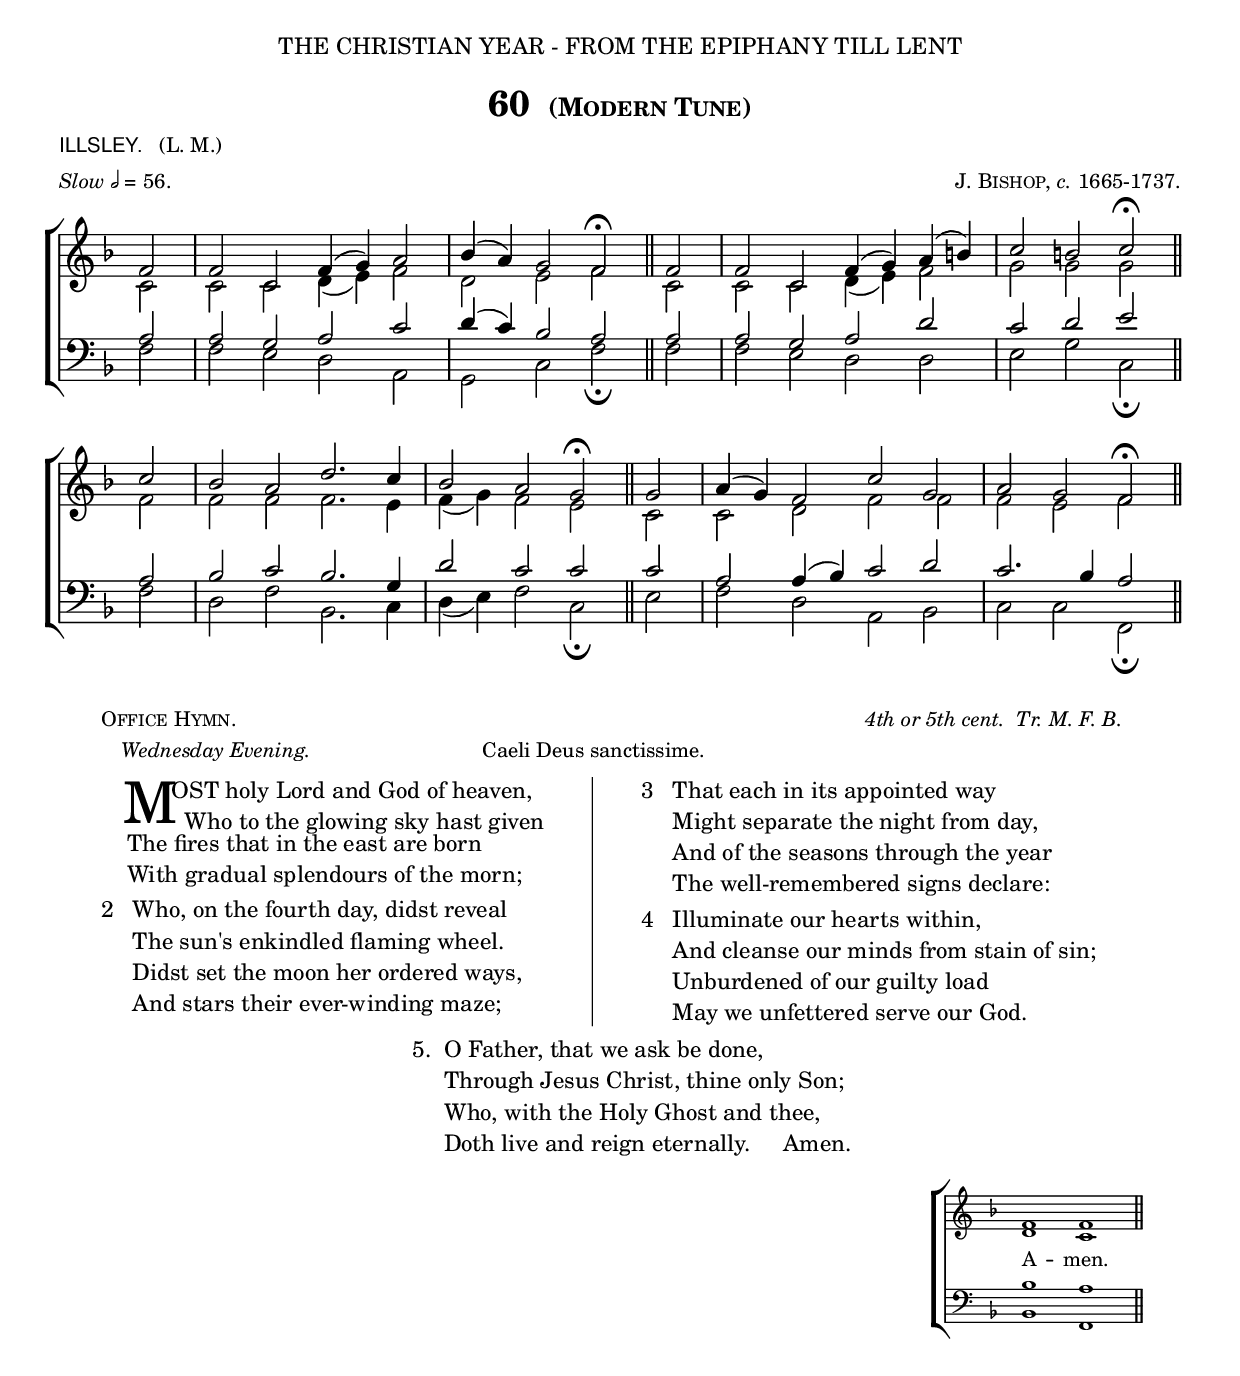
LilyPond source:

%%%116e.png
%%%Hymn 60 modern tune. Illsley. Most holy Lord and God of heaven
%%%Version 1

\version "2.10"

\header {
	dedication = \markup { \center-align { \line {  "THE CHRISTIAN YEAR - FROM THE EPIPHANY TILL LENT" } 
					       \hspace #1
						} }	
  title = \markup { "60 " \large \smallCaps "(Modern Tune)" }
			       
  arranger = \markup { \small { \smallCaps "J. Bishop," \italic "c." "1665-1737."} }
  poet = \markup { \small { \sans  "ILLSLEY." \hspace #1 \roman { "(L. M.)"} } }
  meter = \markup { \small { \italic {Slow} \fontsize #-5 \general-align #Y #DOWN \note #"2" #1 = 56.} }
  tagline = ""
}


global = {
  \time 4/2 
  \key f \major 
  \set Staff.midiInstrument = "church organ"
}	   
	      
soprano = \relative c' {
  \partial 2 f2 | f2 c2 f4( g4) a2 | bes4( a4) g2 f2 ^\fermata \bar "||" 
      f2 | f2 c2 f4( g4) a4( b4) | c2 b2 c2 ^\fermata \bar "||" \break
  c2 | bes2 a2 d2. c4 | bes2 a2 g2 ^\fermata \bar "||" 
      g2 | a4( g4) f2 c'2 g2 | a2 g2 f2 ^\fermata \bar "||"
}

alto = \relative c' {
  c2 | c2 c2 d4( e4) f2 | d2 e2 f2 \bar "||" 
      c2 | c2 c2 d4( e4) f2 | g2 g2 g2 \bar "||" \break
  f2 | f2 f2 f2. e4 | f4( g4) f2 e2 \bar "||" 
      c2 | c2 d2 f2 f2 | f2 e2 f2 \bar "||"
}

tenor = \relative c { \clef bass
  a'2 | a2 g2 a2 c2 | d4( c4) bes2 a2 \bar "||" 
      a2 | a2 g2 a2 d2 | c2 d2 e2 \bar "||" \break
  a,2 | bes2 c2 bes2. g4 | d'2 c2 c2  \bar "||" 
      c2 | a2 a4( bes4) c2 d2 | c2. bes4 a2  \bar "||"  
}

bass = \relative c { \clef bass
  f2 | f2 e2 d2 a2 | g2 c2 f2 _\fermata \bar "||" 
      f2 | f2 e2 d2 d2 | e2 g2 c,2 _\fermata \bar "||" 
  f2 | d2 f2 bes,2. c4 | d4( e4) f2 c2 _\fermata \bar "||" 
      e2 | f2 d2 a2 bes2 | c2 c2 f,2 _\fermata \bar "||" 
}


#(ly:set-option 'point-and-click #f)

\paper {
  #(set-paper-size "a4")
%  annotate-spacing = ##t
  print-page-number = ##f
  ragged-last-bottom = ##t
  ragged-bottom = ##t
}


\book{

%%% Score block
	
\score{
\new ChoirStaff	
 <<

	\context Staff = upper << 
	\context Voice = sopranos { \voiceOne \global \soprano }
	\context Voice = altos    {\voiceTwo \global \alto }
	                      >>
	\context Staff = lower <<
	\context Voice = tenors { \voiceOne \global \tenor }
	\context Voice = basses { \voiceTwo \global \bass }
			        >> 
 >>
 
\layout {
		indent=0
%		\context { \Score timing = ##f }
		\context { \Score \remove "Bar_number_engraver" }
		\context { \Staff \remove "Time_signature_engraver" }
		\context { \Score \remove "Mark_engraver"  }
                \context { \Staff \consists "Mark_engraver"  }
	}

%%% Main midi	
	
\midi { 
   \context { \Score tempoWholesPerMinute = #(ly:make-moment 56 2) }
       }	
} %%score bracket

%%% Lyric Titles

\markup {
	\column {
	    \line { \small { \hspace #4 \smallCaps "Office Hymn." \hspace #60 \italic {"4th or 5th cent.  Tr. M. F. B."} } }  
	    \line { \small { \hspace #6 \italic "Wednesday Evening." \hspace #16 "Caeli Deus sanctissime."} }
} }
   
%%% Lyrics in 3 columns,  column 1 (verses), column 2 (a dividing line), column 3 (verses); centred last verse

\markup { \hspace #4   %%add space as necc. to center the column
          \column { %% super column of everything
	    \line { %% a master line of 3 columns    
		\column { %% column 1
	        \hspace #1 % adds vertical spacing between verses
	              \column { %% verse 1 is a column of 2 lines  
	                  \line { \hspace #2.2 \column { \lower #2.4 \fontsize #8 "M" }   %%Drop Cap goes here
				  \hspace #-1.2    %% adjust this if other letters are too far from Drop Cap
				  \column  { \raise #0.0 "OST holy Lord and God of heaven," "  Who to the glowing sky hast given" } }          
	                  \line {  \hspace #2.5  %%adjust hspace until this line left edge is flush with Drop Cap
				   \lower  #1.56  %%adjust this until the line spacing looks right
				   \column {   
					   "The fires that in the east are born"
					   "With gradual splendours of the morn;"
			  		}}
			       
			           } %% finish verse 1
		\hspace #1 
           		\line { "2  "
			   \column {	     
				   "Who, on the fourth day, didst reveal"
				   "The sun's enkindled flaming wheel."
				   "Didst set the moon her ordered ways,"
				   "And stars their ever-winding maze;"
			}}
		}  %%% end page column 1
		
	\hspace #4 %% adds horizontal space columns 1 and 2   
			   
	\column { \filled-box #'(0.0 . 0.1) #'( -25 . -1) #0 }  %%% Column 2. This is the line dividing the columns 1 and 3. 
			   	   
	\hspace #4 %% adds horizontal space between columns 2 and 3	
	
	\column { %%% start page column 3		
 
	   \hspace #1 %% adds vertical spacing between verses
           		\line { "3  "
			  \column {	     
				  "That each in its appointed way"
				  "Might separate the night from day,"
				  "And of the seasons through the year"
				  "The well-remembered signs declare:"
			}}
		\hspace #1 
           		\line {"4  "
			  \column {	     
				  "Illuminate our hearts within,"
				  "And cleanse our minds from stain of sin;"
				  "Unburdened of our guilty load"
				  "May we unfettered serve our God."
			}}
	    } %%% end page column 3
     } %%% end master-line
    		\hspace #1 
		%%% centred last verse
           		\line { \hspace #30  "5. "
			  \column {	     
				  "O Father, that we ask be done,"
				  "Through Jesus Christ, thine only Son;"
				  "Who, with the Holy Ghost and thee,"
				  "Doth live and reign eternally.     Amen."
     			}}
}
} %%% lyric markup bracket	  


%%% Amen score block

\score{
  \new ChoirStaff
   <<
        \context Staff = upper \with { fontSize = #-3  \override StaffSymbol #'staff-space = #(magstep -2) }  
	                      << 
	\context Voice = "sopranos" { \relative c' { \clef treble \global \voiceOne f1 f1 \bar "||" }}
	\context Voice = "altos"    { \relative c' {  \clef treble \global \voiceTwo d1 c1 \bar "||" }}
	                      >>
			      
	\context Lyrics \lyricsto "altos" { \override LyricText #'font-size = #-1 A -- men. }
	
	\context Staff = lower \with { fontSize = #-3  \override StaffSymbol #'staff-space = #(magstep -2) }  
	                       <<
	\context Voice = "tenors" { \relative c { \clef bass \global \voiceThree bes'1 a1 \bar "||" }}
	\context Voice = "basses" { \relative c { \clef bass \global \voiceFour  bes1 f1 \bar "||" }}
			        >> 
  >>			      

\header { breakbefore = ##f piece = " " opus = " " }

\layout { 
	\context { \Score timing = ##f }
	ragged-right = ##t
	indent = 15\cm
	\context { \Staff \remove Time_signature_engraver }

       }

%%% Amen midi         
\midi { \context { \Score tempoWholesPerMinute = #(ly:make-moment 56 2) }}       
       
}  

} %%book bracket